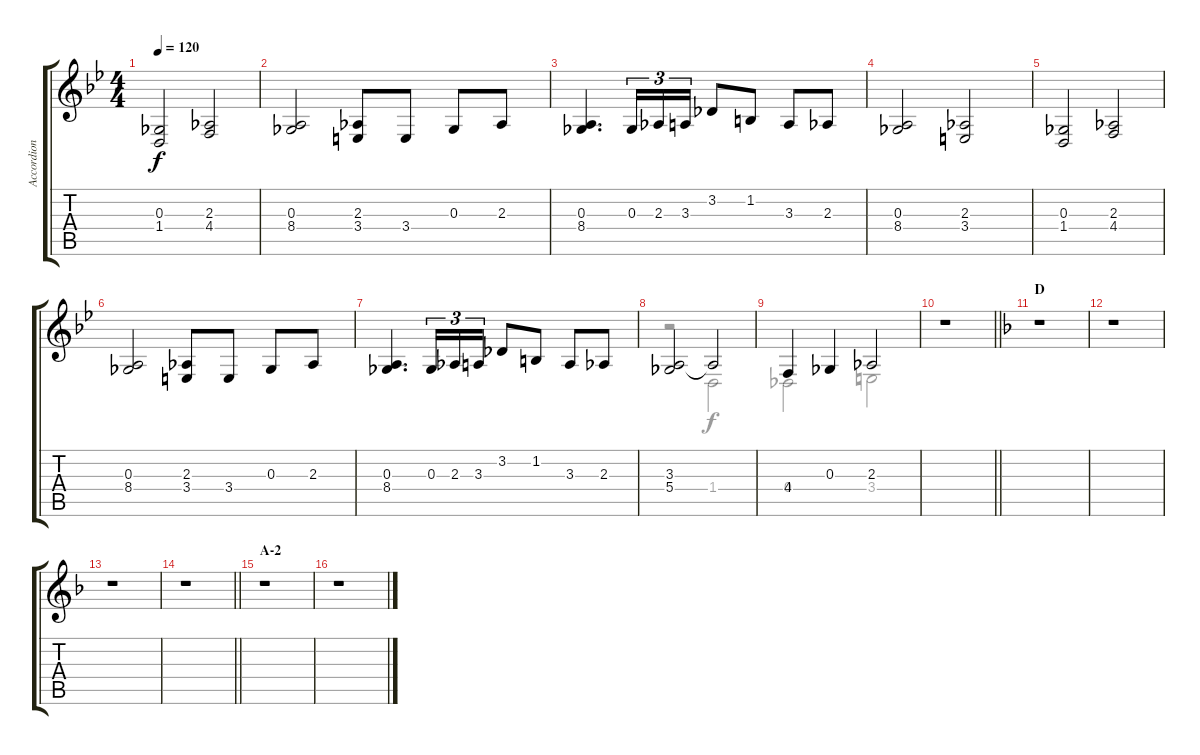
\track ("Accordion" "Accordion") {instrument accordion}
\staff {score tabs}
\tuning (Eb4 Bb3 Gb3 Db3 Ab2 Eb2) {hide}
\voice
\ts (4 4)
\tempo 120
\clef g2
\ks bb
(0.3 1.4).2{dy f} (2.3 4.4).2 |
(0.3 8.4).2 (2.3 3.4).8 3.4.8 0.3.8 2.3.8 |
(0.3 8.4).4{d} 0.3.16{tu (3 2)} 2.3.16{tu (3 2)} 3.3.16{tu (3 2)} 3.2.8 1.2.8 3.3.8 2.3.8 |
(0.3 8.4).2 (2.3 3.4).2 |
(0.3 1.4).2 (2.3 4.4).2 |
(0.3 8.4).2 (2.3 3.4).8 3.4.8 0.3.8 2.3.8 |
(0.3 8.4).4{d} 0.3.16{tu (3 2)} 2.3.16{tu (3 2)} 3.3.16{tu (3 2)} 3.2.8 1.2.8 3.3.8 2.3.8 |
(3.3 5.4).2 3.3{t}.2 |
4.4.4 0.3.4 2.3.2 |
\barLineRight lightlight
r.1 |
\section ("" "D")
\ks f
r.1 |
r.1 |
r.1 |
\barLineRight lightlight
r.1 |
\section ("" "A-2")
r.1 |
r.1
\voice
\clef g2
\ottava regular
\simile none
\ks bb
|
|
|
|
|
|
|
r.2 1.4.2 |
0.4.2 3.4.2 |
\barLineRight lightlight
|
\ks f
|
|
|
\barLineRight lightlight
|
|
